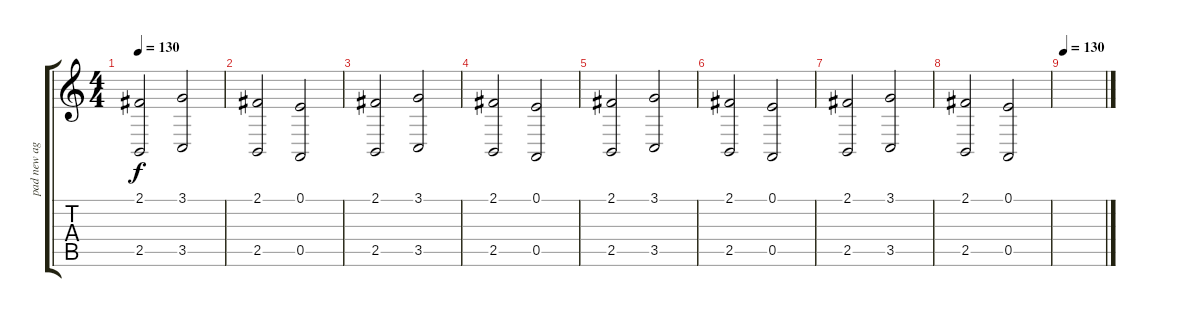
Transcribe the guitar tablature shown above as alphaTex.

\track ("pad new age" "pad new ag") {instrument pad1newage}
\staff {score tabs}
\tuning (E4 B3 G3 D3 A2 E2) {hide}
\ts (4 4)
\tempo 130
\clef g2
\ks c
(2.1 2.5).2{dy f} (3.1 3.5).2 |
(2.1 2.5).2 (0.1 0.5).2 |
(2.1 2.5).2 (3.1 3.5).2 |
(2.1 2.5).2 (0.1 0.5).2 |
(2.1 2.5).2 (3.1 3.5).2 |
(2.1 2.5).2 (0.1 0.5).2 |
(2.1 2.5).2 (3.1 3.5).2 |
(2.1 2.5).2 (0.1 0.5).2 |
\tempo 130
